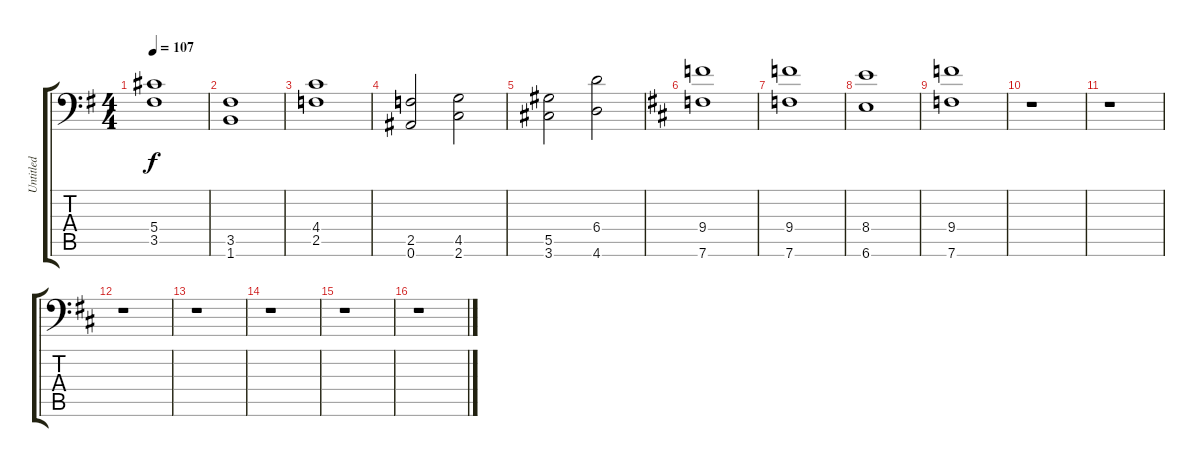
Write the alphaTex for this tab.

\track ("Untitled" "Untitled") {instrument distortionguitar}
\staff {score tabs}
\tuning (Bb3 F3 Db3 Ab2 Eb2 Bb1) {hide}
\ts (4 4)
\tempo 107
\clef f4
\ks g
(5.4 3.5).1{dy f} |
(3.5 1.6).1 |
(4.4 2.5).1 |
(2.5 0.6).2 (4.5 2.6).2 |
(5.5 3.6).2 (6.4 4.6).2 |
\ks d
(9.4 7.6).1 |
(9.4 7.6).1 |
(8.4 6.6).1 |
(9.4 7.6).1 |
r.1 |
r.1 |
r.1 |
r.1 |
r.1 |
r.1 |
r.1
